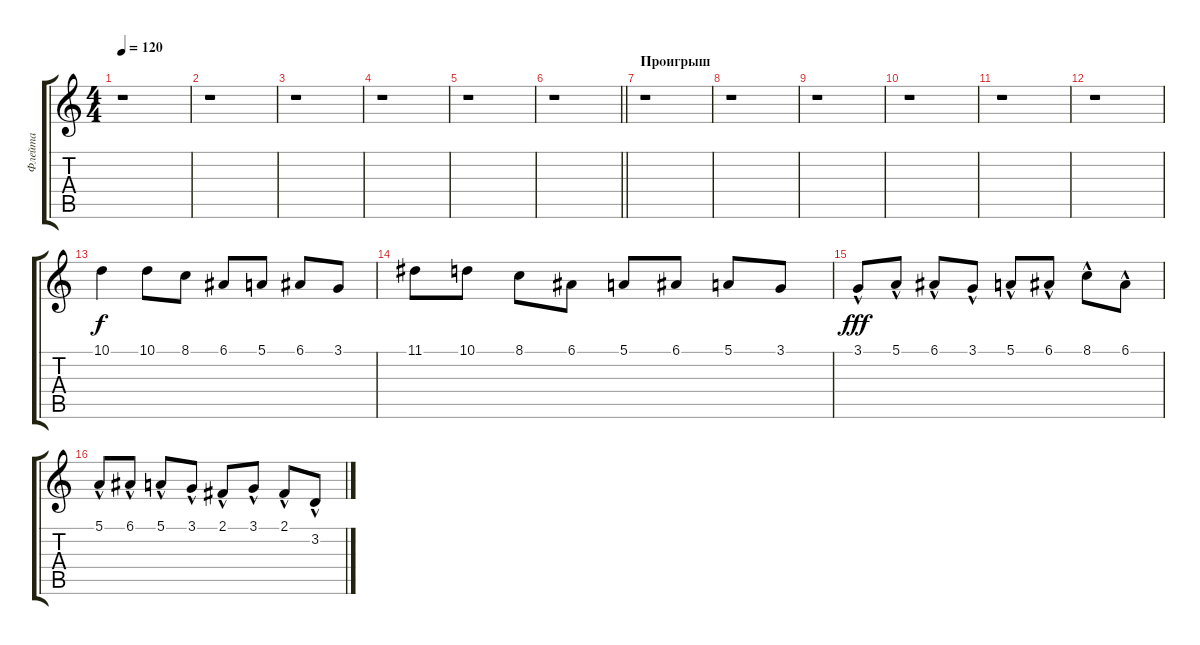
\track ("Флейта" "Флейта") {instrument flute}
\staff {score tabs}
\tuning (E4 B3 G3 D3 A2 E2) {hide}
\ts (4 4)
\tempo 120
\clef g2
\ks c
r.1{dy f} |
r.1 |
r.1 |
r.1 |
r.1 |
\barLineRight lightlight
r.1 |
\section ("" "Проигрыш")
r.1 |
r.1 |
r.1 |
r.1 |
r.1 |
r.1 |
10.1.4 10.1.8 8.1.8 6.1.8 5.1.8 6.1.8 3.1.8 |
11.1.8 10.1.8 8.1.8 6.1.8 5.1.8 6.1.8 5.1.8 3.1.8 |
3.1{hac}.8{dy fff} 5.1{hac}.8 6.1{hac}.8 3.1{hac}.8 5.1{hac}.8 6.1{hac}.8 8.1{hac}.8 6.1{hac}.8 |
5.1{hac}.8 6.1{hac}.8 5.1{hac}.8 3.1{hac}.8 2.1{hac}.8 3.1{hac}.8 2.1{hac}.8 3.2{hac}.8
